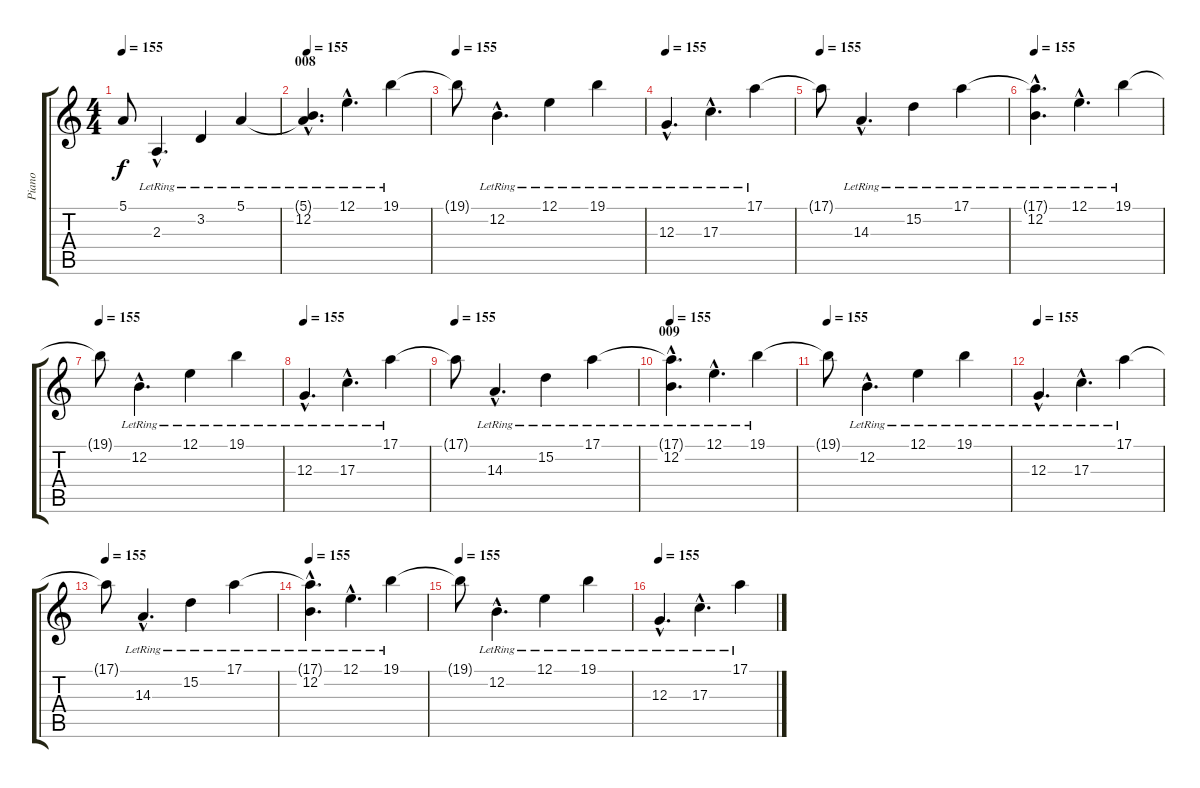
\track ("Piano" "Piano") {instrument acousticgrandpiano}
\staff {score tabs}
\tuning (E4 B3 G3 D3 A2 E2) {hide}
\ts (4 4)
\tempo 155
\clef g2
\ks c
5.1{t}.8{dy f} 2.3{hac lr}.4{d} 3.2{lr}.4 5.1{lr}.4 |
\section ("" "008")
\tempo 155
(5.1{hac t} 12.2{hac lr}).4{d} 12.1{hac lr}.4{d} 19.1{lr}.4 |
\tempo 155
19.1{t}.8 12.2{hac lr}.4{d} 12.1{lr}.4 19.1{lr}.4 |
\tempo 155
12.3{hac lr}.4{d} 17.3{hac lr}.4{d} 17.1{lr}.4 |
\tempo 155
17.1{t}.8 14.3{hac lr}.4{d} 15.2{lr}.4 17.1{lr}.4 |
\tempo 155
(17.1{hac t} 12.2{hac lr}).4{d} 12.1{hac lr}.4{d} 19.1{lr}.4 |
\tempo 155
19.1{t}.8 12.2{hac lr}.4{d} 12.1{lr}.4 19.1{lr}.4 |
\tempo 155
12.3{hac lr}.4{d} 17.3{hac lr}.4{d} 17.1{lr}.4 |
\tempo 155
17.1{t}.8 14.3{hac lr}.4{d} 15.2{lr}.4 17.1{lr}.4 |
\section ("" "009")
\tempo 155
(17.1{hac t} 12.2{hac lr}).4{d} 12.1{hac lr}.4{d} 19.1{lr}.4 |
\tempo 155
19.1{t}.8 12.2{hac lr}.4{d} 12.1{lr}.4 19.1{lr}.4 |
\tempo 155
12.3{hac lr}.4{d} 17.3{hac lr}.4{d} 17.1{lr}.4 |
\tempo 155
17.1{t}.8 14.3{hac lr}.4{d} 15.2{lr}.4 17.1{lr}.4 |
\tempo 155
(17.1{hac t} 12.2{hac lr}).4{d} 12.1{hac lr}.4{d} 19.1{lr}.4 |
\tempo 155
19.1{t}.8 12.2{hac lr}.4{d} 12.1{lr}.4 19.1{lr}.4 |
\tempo 155
12.3{hac lr}.4{d} 17.3{hac lr}.4{d} 17.1{lr}.4
